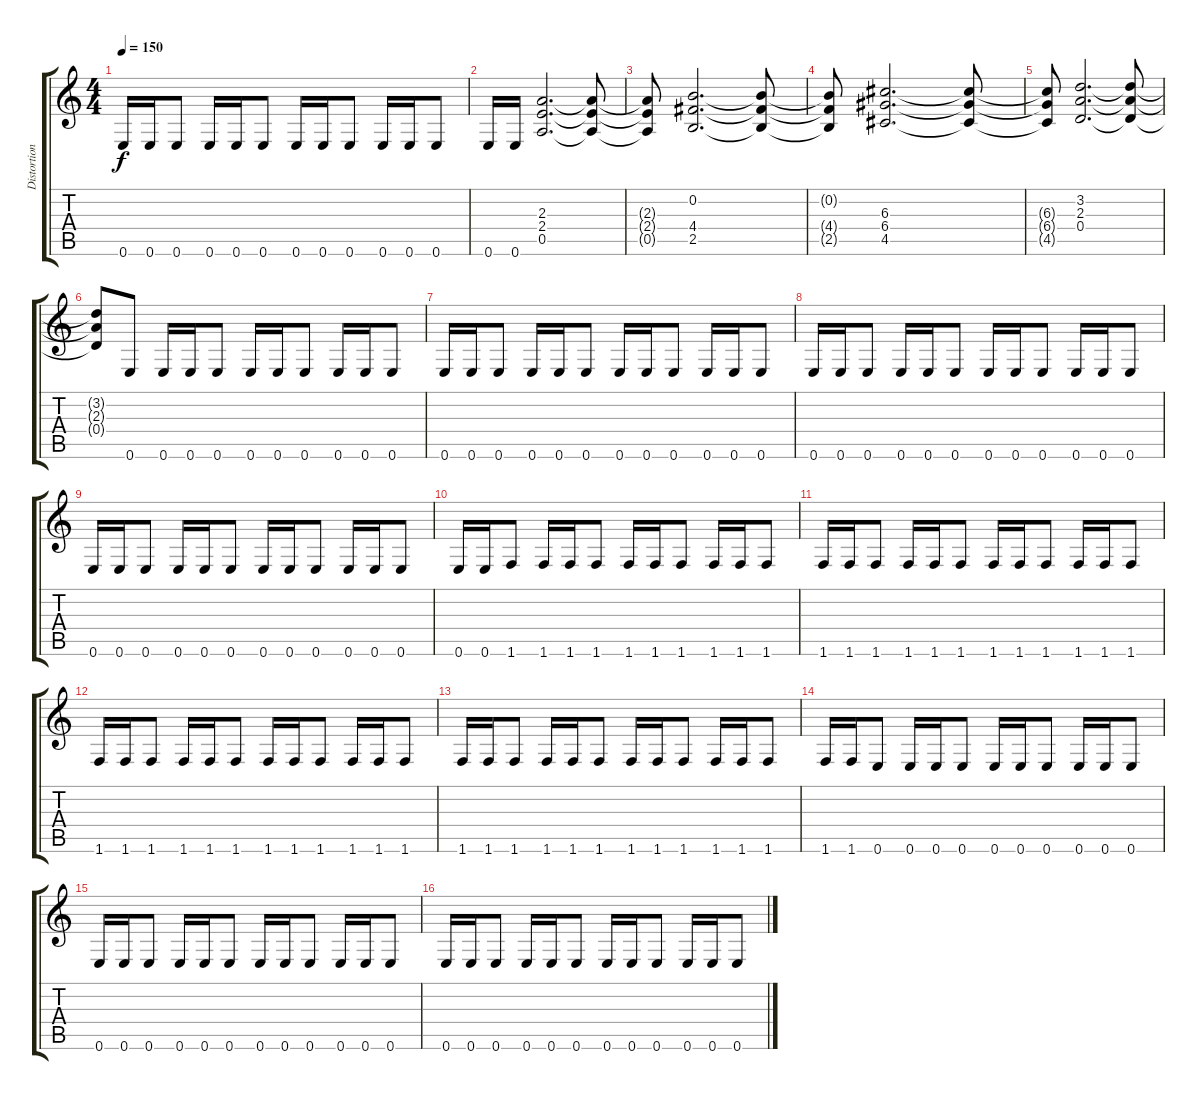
\track ("Distortion Guitar (background) (echo)" "Distortion") {instrument distortionguitar}
\staff {score tabs}
\tuning (E4 B3 G3 D3 A2 E2) {hide}
\ts (4 4)
\tempo 150
\clef g2
\ks c
0.6.16{dy f} 0.6.16 0.6.8 0.6.16 0.6.16 0.6.8 0.6.16 0.6.16 0.6.8 0.6.16 0.6.16 0.6.8 |
0.6.16 0.6.16 (2.3 2.4 0.5).2{d} (2.3{t} 2.4{t} 0.5{t}).8 |
(2.3{t} 2.4{t} 0.5{t}).8 (0.2 4.4 2.5).2{d} (0.2{t} 4.4{t} 2.5{t}).8 |
(0.2{t} 4.4{t} 2.5{t}).8 (6.3 6.4 4.5).2{d} (6.3{t} 6.4{t} 4.5{t}).8 |
(6.3{t} 6.4{t} 4.5{t}).8 (3.2 2.3 0.4).2{d} (3.2{t} 2.3{t} 0.4{t}).8 |
(3.2{t} 2.3{t} 0.4{t}).8 0.6.8 0.6.16 0.6.16 0.6.8 0.6.16 0.6.16 0.6.8 0.6.16 0.6.16 0.6.8 |
0.6.16 0.6.16 0.6.8 0.6.16 0.6.16 0.6.8 0.6.16 0.6.16 0.6.8 0.6.16 0.6.16 0.6.8 |
0.6.16 0.6.16 0.6.8 0.6.16 0.6.16 0.6.8 0.6.16 0.6.16 0.6.8 0.6.16 0.6.16 0.6.8 |
0.6.16 0.6.16 0.6.8 0.6.16 0.6.16 0.6.8 0.6.16 0.6.16 0.6.8 0.6.16 0.6.16 0.6.8 |
0.6.16 0.6.16 1.6.8 1.6.16 1.6.16 1.6.8 1.6.16 1.6.16 1.6.8 1.6.16 1.6.16 1.6.8 |
1.6.16 1.6.16 1.6.8 1.6.16 1.6.16 1.6.8 1.6.16 1.6.16 1.6.8 1.6.16 1.6.16 1.6.8 |
1.6.16 1.6.16 1.6.8 1.6.16 1.6.16 1.6.8 1.6.16 1.6.16 1.6.8 1.6.16 1.6.16 1.6.8 |
1.6.16 1.6.16 1.6.8 1.6.16 1.6.16 1.6.8 1.6.16 1.6.16 1.6.8 1.6.16 1.6.16 1.6.8 |
1.6.16 1.6.16 0.6.8 0.6.16 0.6.16 0.6.8 0.6.16 0.6.16 0.6.8 0.6.16 0.6.16 0.6.8 |
0.6.16 0.6.16 0.6.8 0.6.16 0.6.16 0.6.8 0.6.16 0.6.16 0.6.8 0.6.16 0.6.16 0.6.8 |
0.6.16 0.6.16 0.6.8 0.6.16 0.6.16 0.6.8 0.6.16 0.6.16 0.6.8 0.6.16 0.6.16 0.6.8
